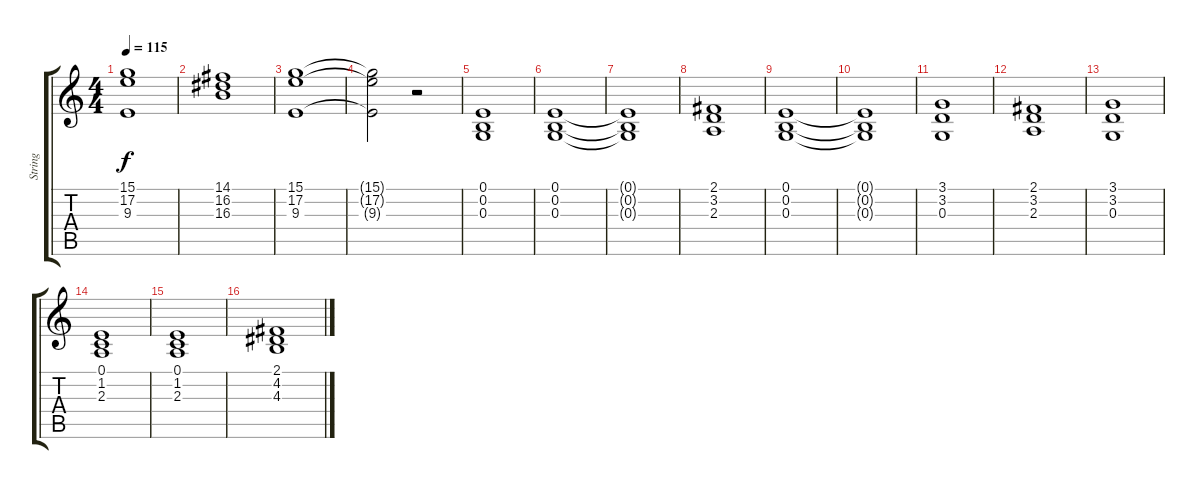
\track ("String" "String") {instrument stringensemble1}
\staff {score tabs}
\tuning (E4 B3 G3 D3 A2 E2) {hide}
\ts (4 4)
\tempo 115
\clef g2
\ks c
(15.1 17.2 9.3).1{dy f} |
(14.1 16.2 16.3).1 |
(15.1 17.2 9.3).1 |
(15.1{t} 17.2{t} 9.3{t}).2 r.2 |
(0.1 0.2 0.3).1 |
(0.1 0.2 0.3).1 |
(0.1{t} 0.2{t} 0.3{t}).1 |
(2.1 3.2 2.3).1 |
(0.1 0.2 0.3).1 |
(0.1{t} 0.2{t} 0.3{t}).1 |
(3.1 3.2 0.3).1 |
(2.1 3.2 2.3).1 |
(3.1 3.2 0.3).1 |
(0.1 1.2 2.3).1 |
(0.1 1.2 2.3).1 |
(2.1 4.2 4.3).1
